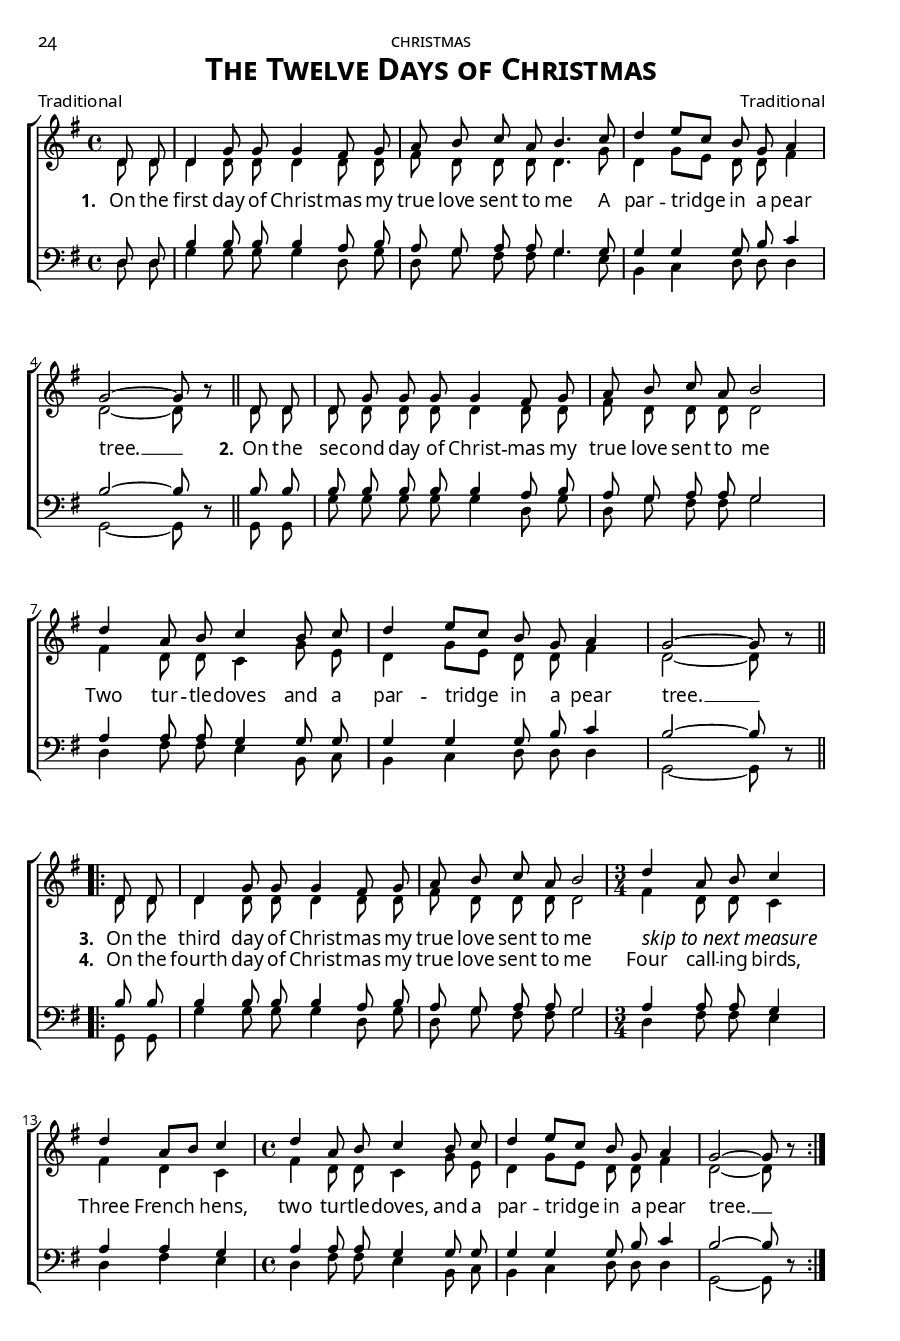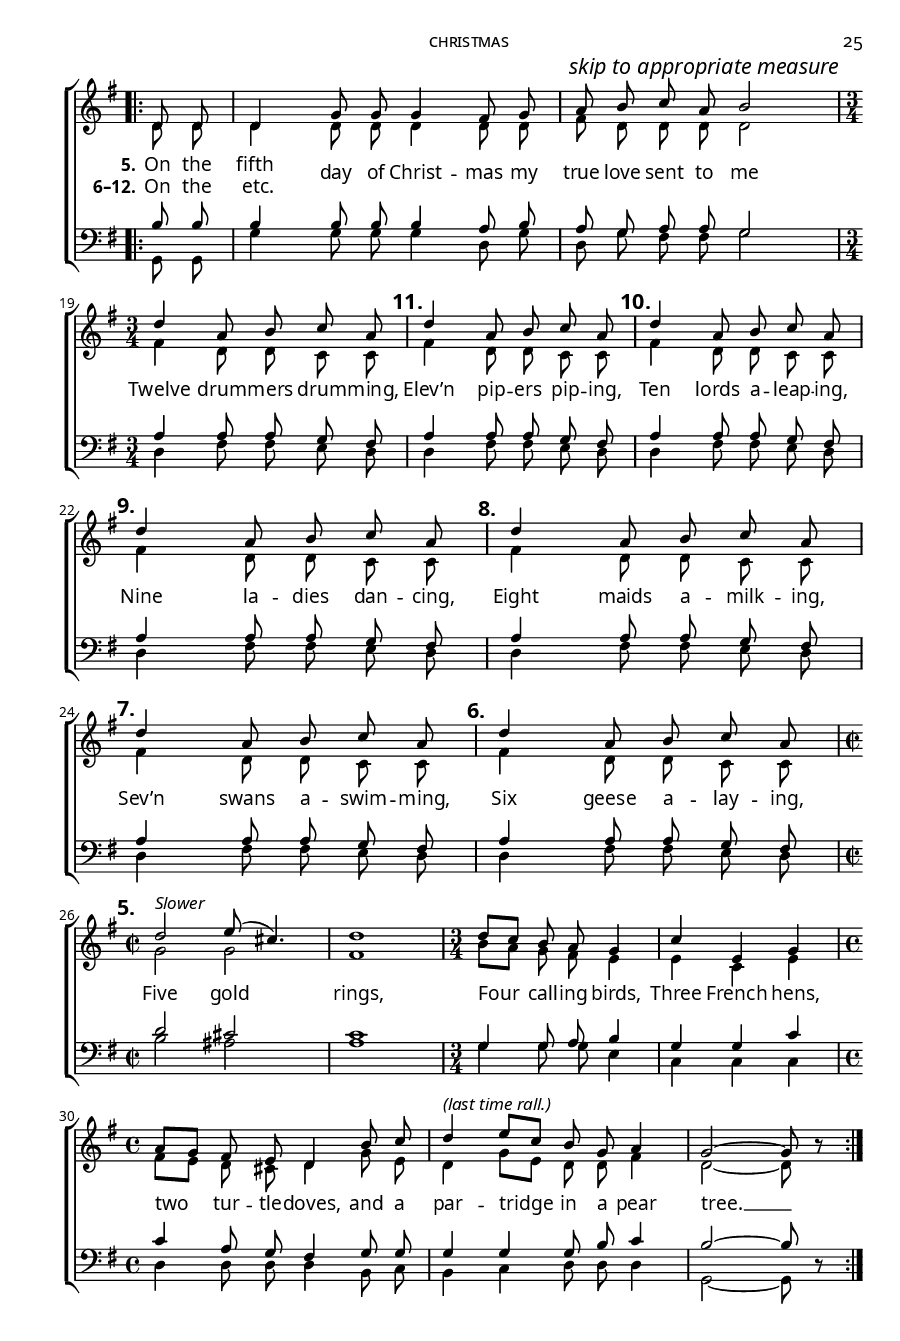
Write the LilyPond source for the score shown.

\version "2.14.2"
\include "util.ly"
#(set-global-staff-size 15) \paper{ #(define fonts (make-pango-font-tree "GoudyOlSt BT" "Garamond Premier Pro" "Garamond Premier Pro" (/ 15 20))) }
\header {
  title = \markup{\override #'(font-name . "Garamond Premier Pro Semibold"){ \abs-fontsize #15 \smallCapsOldStyle"The Twelve Days of Christmas"}}
  poet = \markup\oldStyleNum"Traditional"
  composer = \markup\oldStyleNum"Traditional"
  %arranger = \markup\oldStyleNum"Edited by Benjamin Bloomfield (1984–)"
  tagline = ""
}
\paper {
  %print-all-headers = ##f
  paper-height = 9\in
  paper-width = 6\in
  indent = 0\in
  %system-system-spacing = #'((basic-distance . 10) (padding . 0))
  %system-system-spacing =
  %  #'((basic-distance . 0)
  %     (minimum-distance . 0)
  %     (padding . -0.35)
  %     (stretchability . 100))
  ragged-last-bottom = ##f
  ragged-bottom = ##f
  two-sided = ##t
  inner-margin = 0.5\in
  outer-margin = 0.25\in
  top-margin = 0.25\in
  bottom-margin = 0.25\in
  first-page-number = #024
  print-first-page-number = ##t
  headerLine = \markup{\override #'(font-name . "Garamond Premier Pro") \smallCapsOldStyle"christmas"}
  oddHeaderMarkup = \markup\fill-line{
     \override #'(font-name . "Garamond Premier Pro")\abs-fontsize #8.5
     \combine 
        \fill-line{"" \if \should-print-page-number
        \oldStylePageNum""
        }
        \fill-line{\headerLine}
  }
  evenHeaderMarkup = \markup {
     \override #'(font-name . "Garamond Premier Pro")\abs-fontsize #8.5
     \combine
        \if \should-print-page-number
        \oldStylePageNum""
        \fill-line{\headerLine}
  }
}
global = {
  \key g \major
  \time 4/4
  \autoBeamOff
  \override DynamicLineSpanner #'staff-padding = #0.0
  \override DynamicLineSpanner #'Y-extent = #'(-1 . 1)
}

sopMusic = \relative c' {
  \partial 4 d8 d |
  d4 g8 g g4 fis8 g |
  a b c a b4. c8 |
  
  d4 e8[ c] b g a4 | \break
  g2~ g8 b\rest \bar "||"
  d,8 d |
  d8 g g g g4 fis8 g |
  
  a b c a b2 | \break
  d4 a8 b c4 b8 c |
  d4 e8[ c] b g a4 |
  g2~g8 b\rest | \break
  
  \repeat volta 2 {
    d,8 d |
    d4 g8 g g4 fis8 g |
    a b c a b2 |
    \time 3/4 d4 a8 b c4 |
    d4 a8[ b] c4 |
    \time 4/4
    
    d4 a8 b c4 b8 c |
    d4 e8[ c] b g a4 |
    g2~g8 b8\rest |
  }
  \break
  
  %5th verse
    \repeat volta 2 {
    \partial 4 d,8 d |
    d4 g8 g g4 fis8 g |
    a b c a b2 | \break
    \once \override Score.RehearsalMark #'break-visibility = #end-of-line-visible
    \once \override Score.RehearsalMark #'self-alignment-X = #RIGHT
    \mark\markup\italic"skip to appropriate measure"

    
    \time 3/4
    d4 a8 b c a |
    \mark\markup\bold"11."
    d4 a8 b c a |
    \mark\markup\bold"10."
    d4 a8 b c a |
    \mark\markup\bold"9."
    d4 a8 b c a |
    \mark\markup\bold"8."
    d4 a8 b c a |
    \mark\markup\bold"7."
    d4 a8 b c a |
    \mark\markup\bold"6."
    d4 a8 b c a |
    \break
    \time 2/2
    \mark\markup\bold"5."    
    d2^\markup\italic"Slower" e8( cis4.) |
    d1 |
    
    \time 3/4 d8[ c] b a g4 |
    c e, g |
    \time 4/4 a8[ g] fis e d4 b'8 c |
    
    d4^\markup\italic"(last time rall.)" e8[ c] b g a4 |
    \partial 4*3 g2~g8 b8\rest
  }
}
sopWords = \lyricmode {
  
}

altoMusic = \relative c' {
  d8 d |
  d4 d8 d d4 d8 d |
  fis d d d d4. g8 |
  
  d4 g8[ e] d d fis4 |
  d2~d8 s |
  d d |
  d d d d d4 d8 d |
  
  fis d d d d2 |
  fis4 d8 d c4 g'8 e |
  d4 g8[ e] d d fis4 |
  d2~d8 s |
  
  d d |
  d4 d8 d d4 d8 d |
  fis d d d d2 |
  fis4 d8 d c4 |
  fis4 d4 c4 |
  
  fis4 d8 d c4 g'8 e |
  d4 g8[ e] d d fis4 |
  d2~d8 s |
  
  
  %new stuff 5th verse
  d8 d |
  d4 d8 d d4 d8 d |
  fis d d d d2 |
  
  \repeat unfold 7 {fis4 d8 d c c |}
  
  g'2 g |
  fis1 |
  
  b8[ a] g fis e4 |
  e c e |
  fis8[ e] d8 cis d4 g8 e |
  d4 g8[ e] d d fis4 |
  d2~d8 s |
}
dropLyrics =
{
    \override LyricText #'extra-offset = #'(0 . -1.4)
    \override LyricHyphen #'extra-offset = #'(0 . -1.4)
    \override LyricExtender #'extra-offset = #'(0 . -1.4)
}

altoWords = \lyricmode {
  \dropLyricsIV
  \set stanza = #"1. "
  On the first day of Christ -- mas my true love sent to me
  A par -- tridge in a pear tree. __
  \set stanza = #"2."
  On the sec -- ond day of Christ -- mas my true love sent to me
  Two tur -- tle -- doves and a par -- tridge in a pear tree. __
  
  \set stanza = #"3. "
  On the third day of Christ -- mas my true love sent to me
  \markup\italic"skip to next measure" _ _ _
  Three French hens,
  two tur -- tle -- doves, and a par -- tridge in a pear tree. __
  
  \set stanza = #"5."
  On the fifth \dropLyrics day of Christ -- mas my true love sent to me \raiseLyrics
  
  Twelve drum -- mers drum -- ming,
  Elev’n pip -- ers pip -- ing,
  Ten lords a -- leap -- ing,
  Nine la -- dies dan -- cing,
  Eight maids a -- milk -- ing,
  Sev’n swans a -- swim -- ming,
  Six geese a -- lay -- ing,
  
  Five gold rings,
  Four call -- ing birds,
  Three French hens,
  two tur -- tle -- doves, and a par -- tridge in a pear tree. __
  

}
altoWordsII = \lyricmode {
  \dropLyricsIV
%\markup\italic
  \repeat unfold 46 \skip1
  \set stanza = #"4. "
  On the fourth day of Christ -- mas my true love sent to me
  Four call -- ing birds,
  %Three French hens,
  %two tur -- tle -- doves, and a par -- tridge in a pear tree. __
  
  \repeat unfold 15 \skip1
  \set stanza = #"6–12."
  On the "etc."
}
altoWordsIII = \lyricmode {
  \set stanza = #"3. "
  \set ignoreMelismata = ##t
}
altoWordsIV = \lyricmode {
  \set stanza = #"4. "
  \set ignoreMelismata = ##t
}
altoWordsV = \lyricmode {
  \set stanza = #"5. "
  \set ignoreMelismata = ##t
}
altoWordsVI = \lyricmode {
  \set stanza = #"6. "
  \set ignoreMelismata = ##t
}
tenorMusic = \relative c {
  d8 d |
  b'4 b8 b b4 a8 b |
  a g a a g4. g8 |
  
  g4 g g8 b c4 |
  b2~ b8 s |
  b8 b |
  b b b b b4 a8 b |
  
  a g a a g2 |
  a4 a8 a g4 g8 g |
  g4 g g8 b c4 |
  b2~ b8 s |
  
  b8 b |
  b4 b8 b b4 a8 b |
  a g a a g2 |
  a4 a8 a g4 |
  a4 a4 g4 |
  
  a4 a8 a g4 g8 g |
  g4 g g8 b c4 |
  b2~b8 s |
  
  
  %5th verse
  b8 b |
  b4 b8 b b4 a8 b |
  a g a a g2 |
  
  \repeat unfold 7 {a4 a8 a g fis |}
  
  d'2 cis |
  c1 |
  
  g4 g8 a b4 |
  g g c |
  c a8 g fis4 g8 g
  g4 g g8 b c4 |
  b2~b8 s |
}
tenorWords = \lyricmode {

}

bassMusic = \relative c {
  d8 d |
  g4 g8 g g4 d8 g |
  d g fis fis g4. e8 |
  
  b4 c d8 d d4 |
  g,2~g8 d'\rest |
  g,8 g |
  g' g g g g4 d8 g |
  
  d g fis fis g2 |
  d4 fis8 fis e4 b8 c |
  b4 c d8 d d4 |
  g,2~g8 d'\rest |
  
  g,8 g |
  g'4 g8 g g4 d8 g |
  d g fis fis g2 |
  d4 fis8 fis e4 |
  d4 fis4 e4 |
  
  d fis8 fis e4 b8 c |
  b4 c d8 d d4 |
  g,2~ g8 d'\rest |
  
  %5th verse
  g,8 g |
  g'4 g8 g g4 d8 g |
  d g fis fis g2 |
  
  \repeat unfold 7 {d4 fis8 fis e d |}
  
  b'2 ais |
  a1 |
  
  g4 g8 g e4 |
  c c c |
  d d8 d d4 b8 c |
  b4 c d8 d d4 |
  g,2~ g8 d'\rest |
}
bassWords = \lyricmode {

}

pianoRH = \relative c' {
  
}
pianoLH = \relative c' {
  
}

\score {
  <<
   \new ChoirStaff <<
    \new Staff = women <<
      \new Voice = "sopranos" { \voiceOne << \global \sopMusic >> }
      \new Voice = "altos" { \voiceTwo << \global \altoMusic >> }
    >>
    \new Lyrics \with { alignAboveContext = #"women" \override VerticalAxisGroup #'nonstaff-relatedstaff-spacing = #'((basic-distance . 1))} \lyricsto "sopranos" \sopWords
    \new Lyrics = "altosVI"  \with { alignBelowContext = #"women" } \lyricsto "altos" \altoWordsVI
    \new Lyrics = "altosV"  \with { alignBelowContext = #"women" } \lyricsto "altos" \altoWordsV
    \new Lyrics = "altosIV"  \with { alignBelowContext = #"women" } \lyricsto "altos" \altoWordsIV
    \new Lyrics = "altosIII"  \with { alignBelowContext = #"women" } \lyricsto "altos" \altoWordsIII
    \new Lyrics = "altosII"  \with { alignBelowContext = #"women" } \lyricsto "altos" \altoWordsII
    \new Lyrics = "altos"  \with { alignBelowContext = #"women" } \lyricsto "altos" \altoWords
   \new Staff = men <<
      \clef bass
      \new Voice = "tenors" { \voiceOne << \global \tenorMusic >> }
      \new Voice = "basses" { \voiceTwo << \global \bassMusic >> }
    >>
    \new Lyrics \with { alignAboveContext = #"men" \override VerticalAxisGroup #'nonstaff-relatedstaff-spacing = #'((basic-distance . 1)) } \lyricsto "tenors" \tenorWords
    \new Lyrics \with { alignBelowContext = #"men" \override VerticalAxisGroup #'nonstaff-relatedstaff-spacing = #'((basic-distance . 1)) } \lyricsto "basses" \bassWords
  >>
%    \new PianoStaff << \new Staff { \new Voice { \pianoRH } } \new Staff { \clef "bass" \pianoLH } >>
  >>
  \layout {
    \context {
      \Score
      %\override SpacingSpanner #'base-shortest-duration = #(ly:make-moment 1 8)
      %\override SpacingSpanner #'common-shortest-duration = #(ly:make-moment 1 4)
    }
    \context {
      % Remove all empty staves
      % \Staff \RemoveEmptyStaves \override VerticalAxisGroup #'remove-first = ##t
    }
    \context {
      \Lyrics
      \override LyricText #'X-offset = #center-on-word
    }
  }
  \midi {
    \tempo 4 = 105
    \set Staff.midiInstrument = "piccolo"
  
    \context {
      \Voice
      \remove "Dynamic_performer"
    }
  }
}
